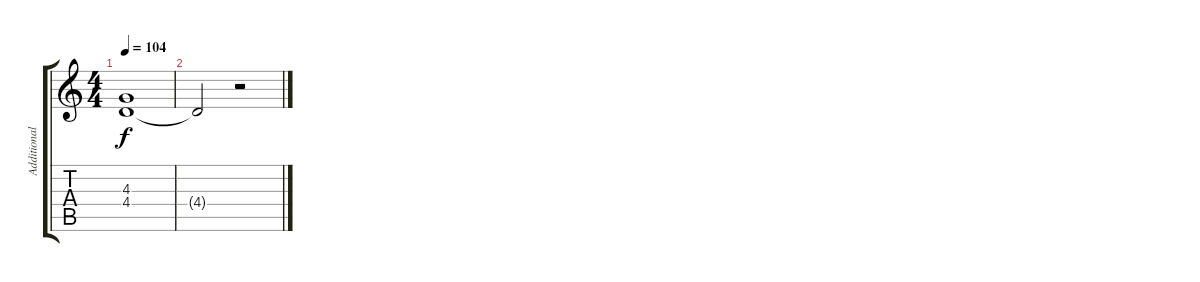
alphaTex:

\track ("Additional Guitar" "Additional") {instrument overdrivenguitar}
\staff {score tabs}
\tuning (C4 G3 Eb3 Bb2 F2 C2) {hide}
\ts (4 4)
\tempo 104
\clef g2
\ks c
(4.3{t} 4.4{t}).1{dy f} |
4.4{t}.2 r.2
